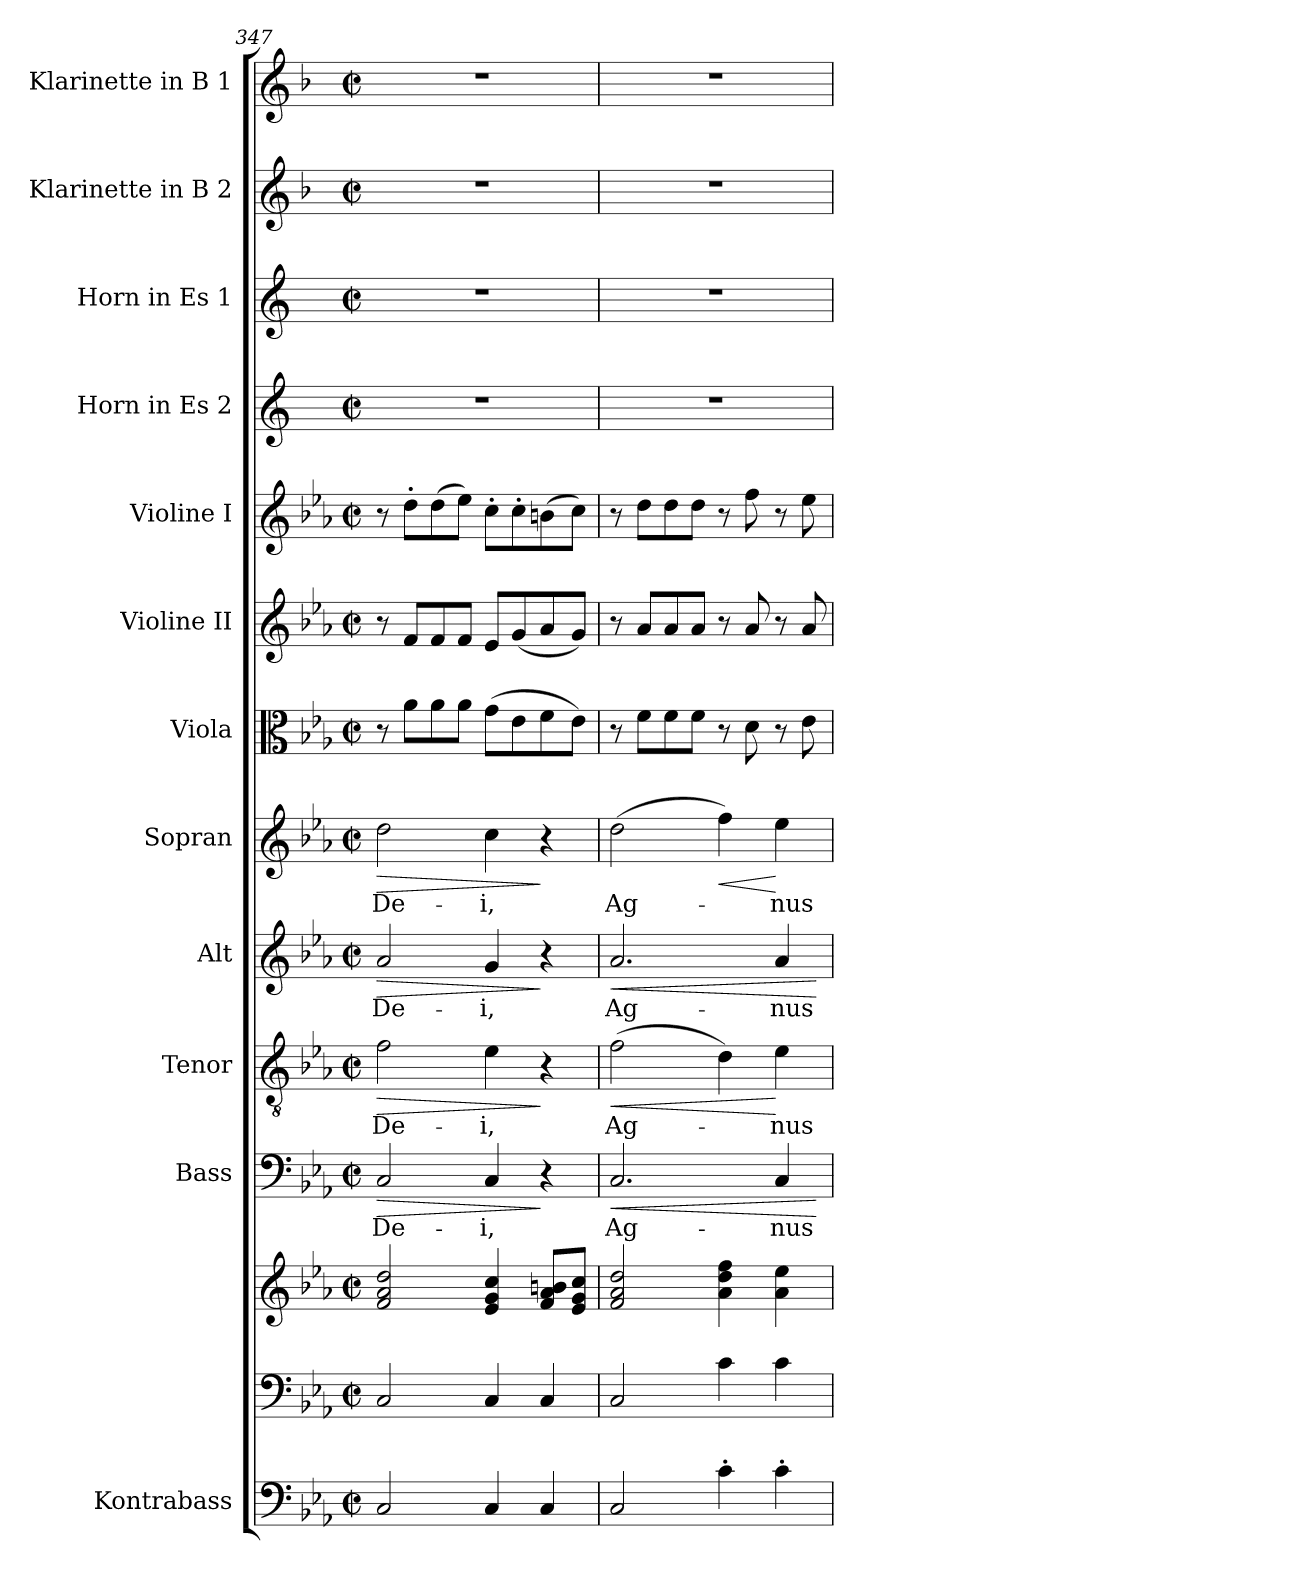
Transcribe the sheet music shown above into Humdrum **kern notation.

**kern	**kern	**kern	**kern	**text	**dynam	**kern	**text	**dynam	**kern	**text	**dynam	**kern	**text	**dynam	**kern	**kern	**kern	**kern	**kern	**kern	**kern
*part13	*part12	*part12	*part11	*part11	*part11	*part10	*part10	*part10	*part9	*part9	*part9	*part8	*part8	*part8	*part7	*part6	*part5	*part4	*part3	*part2	*part1
*staff14	*staff13	*staff12	*staff11	*staff11	*staff11	*staff10	*staff10	*staff10	*staff9	*staff9	*staff9	*staff8	*staff8	*staff8	*staff7	*staff6	*staff5	*staff4	*staff3	*staff2	*staff1
*I"Kontrabass	*	*	*I"Bass	*	*	*I"Tenor	*	*	*I"Alt	*	*	*I"Sopran	*	*	*I"Viola	*I"Violine II	*I"Violine I	*I"Horn in Es 2	*I"Horn in Es 1	*I"Klarinette in B 2	*I"Klarinette in B 1
*I'Kb.	*	*	*I'B	*	*	*I'T	*	*	*I'A	*	*	*I'S	*	*	*I'Vla.	*I'Vl. II	*I'Vl. I	*I'Hrn. 2	*I'Hrn. 1	*	*
*clefF4	*clefF4	*clefG2	*clefF4	*	*	*clefGv2	*	*	*clefG2	*	*	*clefG2	*	*	*clefC3	*clefG2	*clefG2	*clefG2	*clefG2	*clefG2	*clefG2
*ITrd7c12	*	*	*	*	*	*	*	*	*	*	*	*	*	*	*	*	*	*ITrd5c9	*ITrd5c9	*ITrd1c2	*ITrd1c2
*k[b-e-a-]	*k[b-e-a-]	*k[b-e-a-]	*k[b-e-a-]	*	*	*k[b-e-a-]	*	*	*k[b-e-a-]	*	*	*k[b-e-a-]	*	*	*k[b-e-a-]	*k[b-e-a-]	*k[b-e-a-]	*k[b-e-a-]	*k[b-e-a-]	*k[b-e-a-]	*k[b-e-a-]
*E-:	*E-:	*E-:	*E-:	*	*	*E-:	*	*	*E-:	*	*	*E-:	*	*	*E-:	*E-:	*E-:	*E-:	*E-:	*E-:	*E-:
*M2/2	*M2/2	*M2/2	*M2/2	*	*	*M2/2	*	*	*M2/2	*	*	*M2/2	*	*	*M2/2	*M2/2	*M2/2	*M2/2	*M2/2	*M2/2	*M2/2
*met(c|)	*met(c|)	*met(c|)	*met(c|)	*	*	*met(c|)	*	*	*met(c|)	*	*	*met(c|)	*	*	*met(c|)	*met(c|)	*met(c|)	*met(c|)	*met(c|)	*met(c|)	*met(c|)
=347	=347	=347	=347	=347	=347	=347	=347	=347	=347	=347	=347	=347	=347	=347	=347	=347	=347	=347	=347	=347	=347
!	!	!	!	!LO:LY:b	!LO:HP:b	!	!LO:LY:b	!LO:HP:b	!	!LO:LY:b	!LO:HP:b	!	!LO:LY:b	!LO:HP:b	!	!	!	!	!	!	!
2CC/	2C/	2f/ 2a-/ 2dd/	2C/	De-	>	2f\	De-	>	2a-/	De-	>	2dd\	De-	>	8r	8r	8r	1r	1r	1r	1r
.	.	.	.	.	.	.	.	.	.	.	.	.	.	.	8a-\L	8f/L	8dd'>\L	.	.	.	.
.	.	.	.	.	.	.	.	.	.	.	.	.	.	.	8a-\	8f/	(>8dd\	.	.	.	.
.	.	.	.	.	.	.	.	.	.	.	.	.	.	.	8a-\J	8f/J	8ee-\J)	.	.	.	.
!	!	!	!	!LO:LY:b	!	!	!LO:LY:b	!	!	!LO:LY:b	!	!	!LO:LY:b	!	!	!	!	!	!	!	!
4CC/	4C/	4e-/ 4g/ 4cc/	4C/	-i,	.	4e-\	-i,	.	4g/	-i,	.	4cc\	-i,	.	(>8g\L	8e-/L	8cc'>\L	.	.	.	.
.	.	.	.	.	.	.	.	.	.	.	.	.	.	.	8e-\	(<8g/	8cc'>\	.	.	.	.
4CC/	4C/	8f/ 8a-/ 8bn/L	4r	.	]	4r	.	]	4r	.	]	4r	.	]	8f\	8a-/	(>8bn\	.	.	.	.
.	.	8e-/ 8g/ 8cc/J	.	.	.	.	.	.	.	.	.	.	.	.	8e-\J)	8g/J)	8cc\J)	.	.	.	.
=348	=348	=348	=348	=348	=348	=348	=348	=348	=348	=348	=348	=348	=348	=348	=348	=348	=348	=348	=348	=348	=348
!	!	!	!	!LO:LY:b	!LO:HP:b	!	!LO:LY:b	!LO:HP:b	!	!LO:LY:b	!LO:HP:b	!	!LO:LY:b	!	!	!	!	!	!	!	!
2CC/	2C/	2f/ 2a-/ 2dd/	2.C/	Ag-	<	(>2f\	Ag-	<	2.a-/	Ag-	<	(>2dd\	Ag-	.	8r	8r	8r	1r	1r	1r	1r
.	.	.	.	.	.	.	.	.	.	.	.	.	.	.	8f\L	8a-/L	8dd\L	.	.	.	.
.	.	.	.	.	.	.	.	.	.	.	.	.	.	.	8f\	8a-/	8dd\	.	.	.	.
.	.	.	.	.	.	.	.	.	.	.	.	.	.	.	8f\J	8a-/J	8dd\J	.	.	.	.
!	!	!	!	!	!	!	!	!	!	!	!	!	!	!LO:HP:b	!	!	!	!	!	!	!
4C'>\	4c\	4a-\ 4dd\ 4ff\	.	.	.	4d\)	.	.	.	.	.	4ff\)	.	<	8r	8r	8r	.	.	.	.
.	.	.	.	.	.	.	.	.	.	.	.	.	.	.	8d\	8a-/	8ff\	.	.	.	.
!	!	!	!	!LO:LY:b	!	!	!LO:LY:b	!	!	!LO:LY:b	!	!	!LO:LY:b	!	!	!	!	!	!	!	!
4C'>\	4c\	4a-\ 4ee-\	4C/	-nus	.	4e-\	-nus	[	4a-/	-nus	.	4ee-\	-nus	[	8r	8r	8r	.	.	.	.
.	.	.	.	.	.	.	.	.	.	.	.	.	.	.	8e-\	8a-/	8ee-\	.	.	.	.
.	.	.	.	.	[	.	.	.	.	.	[	.	.	.	.	.	.	.	.	.	.
=	=	=	=	=	=	=	=	=	=	=	=	=	=	=	=	=	=	=	=	=	=
*-	*-	*-	*-	*-	*-	*-	*-	*-	*-	*-	*-	*-	*-	*-	*-	*-	*-	*-	*-	*-	*-
